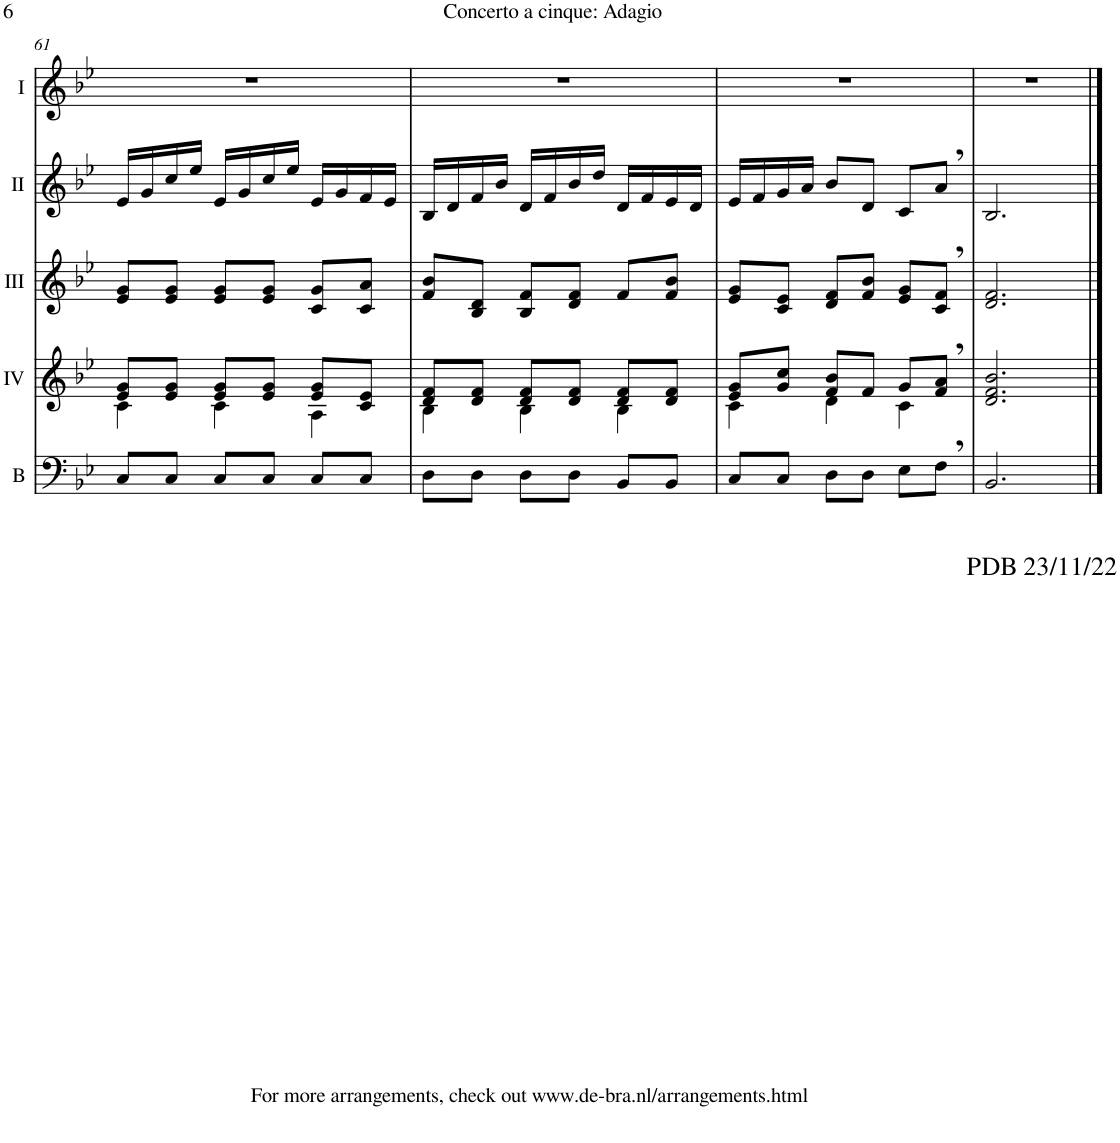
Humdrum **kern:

**kern	**kern	**kern	**kern	**kern
*part5	*part4	*part3	*part2	*part1
*staff5	*staff4	*staff3	*staff2	*staff1
*I"Bass	*I"Acc. 4	*I"Acc. 3	*I"Acc. 2	*I"Acc. 1
*I'B	*	*	*	*
!!LO:PB:g=z
*clefF4	*clefG2	*clefG2	*clefG2	*clefG2
*Trd7c12	*	*	*	*
*k[b-e-]	*k[b-e-]	*k[b-e-]	*k[b-e-]	*k[b-e-]
*M3/4	*M3/4	*M3/4	*M3/4	*M3/4
=61	=61	=61	=61	=61
*	*^	*	*	*
8C/L	8e-/ 8g/L	4c\	8e-/ 8g/L	16e-/LL	2.r
.	.	.	.	16g/	.
8C/J	8e-/ 8g/J	.	8e-/ 8g/J	16cc/	.
.	.	.	.	16ee-/JJ	.
8C/L	8e-/ 8g/L	4c\	8e-/ 8g/L	16e-/LL	.
.	.	.	.	16g/	.
8C/J	8e-/ 8g/J	.	8e-/ 8g/J	16cc/	.
.	.	.	.	16ee-/JJ	.
8C/L	8e-/ 8g/L	4A\	8c/ 8g/L	16e-/LL	.
.	.	.	.	16g/	.
8C/J	8c/ 8e-/J	.	8c/ 8a/J	16f/	.
.	.	.	.	16e-/JJ	.
=62	=62	=62	=62	=62	=62
8D\L	8d/ 8f/L	4B-\	8f/ 8b-/L	16B-/LL	2.r
.	.	.	.	16d/	.
8D\J	8d/ 8f/J	.	8B-/ 8d/J	16f/	.
.	.	.	.	16b-/JJ	.
8D\L	8d/ 8f/L	4B-\	8B-/ 8f/L	16d/LL	.
.	.	.	.	16f/	.
8D\J	8d/ 8f/J	.	8d/ 8f/J	16b-/	.
.	.	.	.	16dd/JJ	.
8BB-/L	8d/ 8f/L	4B-\	8f/L	16d/LL	.
.	.	.	.	16f/	.
8BB-/J	8d/ 8f/J	.	8f/ 8b-/J	16e-/	.
.	.	.	.	16d/JJ	.
=63	=63	=63	=63	=63	=63
8C/L	8e-/ 8g/L	4c\	8e-/ 8g/L	16e-/LL	2.r
.	.	.	.	16f/	.
8C/J	8g/ 8cc/J	.	8c/ 8e-/J	16g/	.
.	.	.	.	16a/JJ	.
8D\L	8f/ 8b-/L	4d\	8d/ 8f/L	8b-/L	.
8D\J	8f/J	.	8f/ 8b-/J	8d/J	.
8E-\L	8g/L	4c\	8e-/ 8g/L	8c/L	.
8F,\J	8f/, 8a/,J	.	8c/, 8f/,J	8a,/J	.
*	*v	*v	*	*	*
=64	=64	=64	=64	=64
!	!	!	!	!LO:TX:b:t=PDB 23/11/22
!	!	!	!	!LO:TX:b:t=For more arrangements, check out www.de-bra.nl/arrangements.html
2.BB-/	2.d/ 2.f/ 2.b-/	2.d/ 2.f/	2.B-/	2.r
==	==	==	==	==
*-	*-	*-	*-	*-
